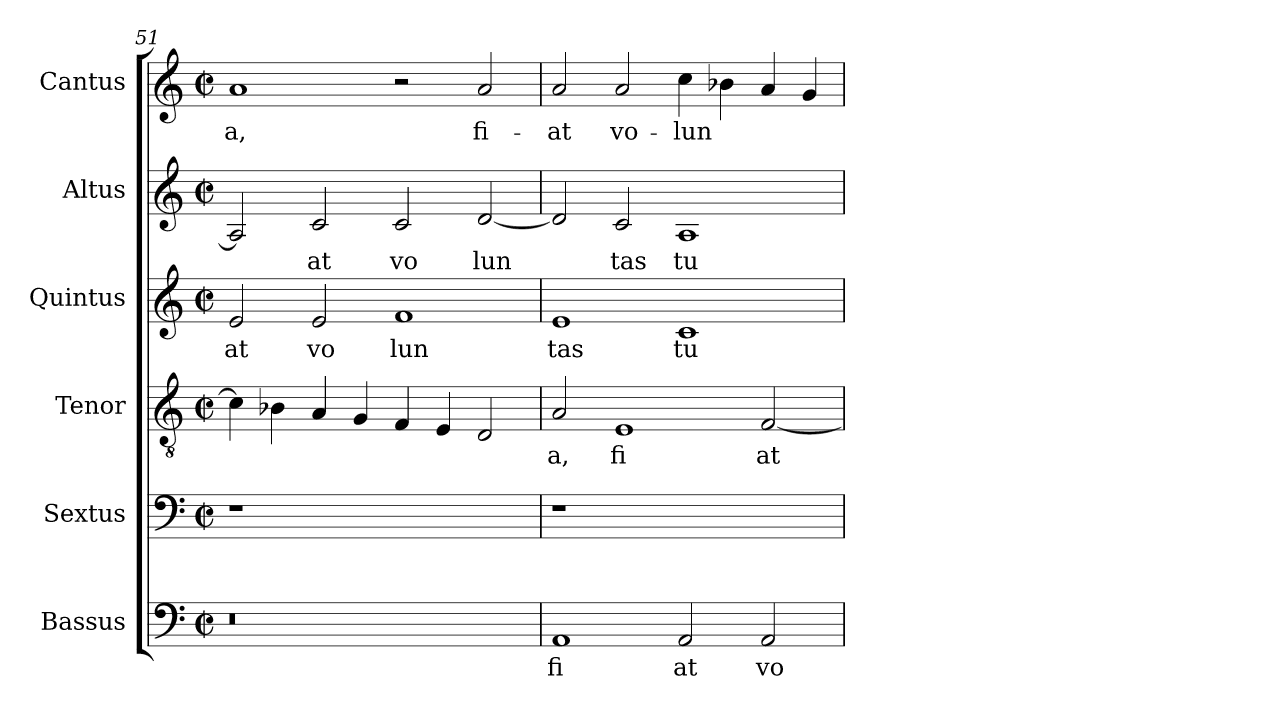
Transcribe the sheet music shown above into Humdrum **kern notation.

**kern	**text	**kern	**kern	**text	**kern	**text	**kern	**text	**kern	**text
*part6	*part6	*part5	*part4	*part4	*part3	*part3	*part2	*part2	*part1	*part1
*staff6	*staff6	*staff5	*staff4	*staff4	*staff3	*staff3	*staff2	*staff2	*staff1	*staff1
*I"Bassus	*	*I"Sextus	*I"Tenor	*	*I"Quintus	*	*I"Altus	*	*I"Cantus	*
*clefF4	*	*clefF4	*clefGv2	*	*clefG2	*	*clefG2	*	*clefG2	*
*k[]	*	*k[]	*k[]	*	*k[]	*	*k[]	*	*k[]	*
*C:	*	*C:	*C:	*	*C:	*	*C:	*	*C:	*
*M2/2	*	*M2/2	*M2/2	*	*M2/2	*	*M2/2	*	*M2/2	*
*met(c|)	*	*met(c|)	*met(c|)	*	*met(c|)	*	*met(c|)	*	*met(c|)	*
=51	=51	=51	=51	=51	=51	=51	=51	=51	=51	=51
!	!	!	!	!LO:LY:b:cj	!	!LO:LY:b:cj	!	!LO:LY:b:cj	!	!LO:LY:b:cj
0r	.	1r	4c\]	.	2e/	at	2A/]	.	1a	-a,
!	!	!	!	!LO:LY:b:cj	!	!	!	!	!	!
.	.	.	4B-\	.	.	.	.	.	.	.
!	!	!	!	!LO:LY:b:cj	!	!LO:LY:b:cj	!	!LO:LY:b:cj	!	!
.	.	.	4A/	.	2e/	vo	2c/	at	.	.
!	!	!	!	!LO:LY:b:cj	!	!	!	!	!	!
.	.	.	4G/	.	.	.	.	.	.	.
!	!	!	!	!LO:LY:b:cj	!	!LO:LY:b:cj	!	!LO:LY:b:cj	!	!
.	.	1ryy	4F/	.	1f	lun	2c/	vo	2r	.
!	!	!	!	!LO:LY:b:cj	!	!	!	!	!	!
.	.	.	4E/	.	.	.	.	.	.	.
!	!	!	!	!LO:LY:b:cj	!	!	!	!LO:LY:b:cj	!	!LO:LY:b:cj
.	.	.	2D/	.	.	.	[<2d/	lun	2a/	fi-
!!LO:LB:g=z
=52	=52	=52	=52	=52	=52	=52	=52	=52	=52	=52
!	!LO:LY:b:cj	!	!	!LO:LY:b:cj	!	!LO:LY:b:cj	!	!LO:LY:b:cj	!	!LO:LY:b:cj
1AA	fi	1r	2A/	a,	1e	tas	2d/]	.	2a/	-at
!	!	!	!	!LO:LY:b:cj	!	!	!	!LO:LY:b:cj	!	!LO:LY:b:cj
.	.	.	1E	fi	.	.	2c/	tas	2a/	vo-
!	!LO:LY:b:cj	!	!	!	!	!LO:LY:b:cj	!	!LO:LY:b:cj	!	!LO:LY:b:cj
2AA/	at	1ryy	.	.	1c	tu	1A	tu	4cc\	-lun-
!	!	!	!	!	!	!	!	!	!	!LO:LY:b:cj
.	.	.	.	.	.	.	.	.	4b-\	--
!	!LO:LY:b:cj	!	!	!LO:LY:b:cj	!	!	!	!	!	!LO:LY:b:cj
2AA/	vo	.	[<2F/	at	.	.	.	.	4a/	--
!	!	!	!	!	!	!	!	!	!	!LO:LY:b:cj
.	.	.	.	.	.	.	.	.	4g/	--
=	=	=	=	=	=	=	=	=	=	=
*-	*-	*-	*-	*-	*-	*-	*-	*-	*-	*-
